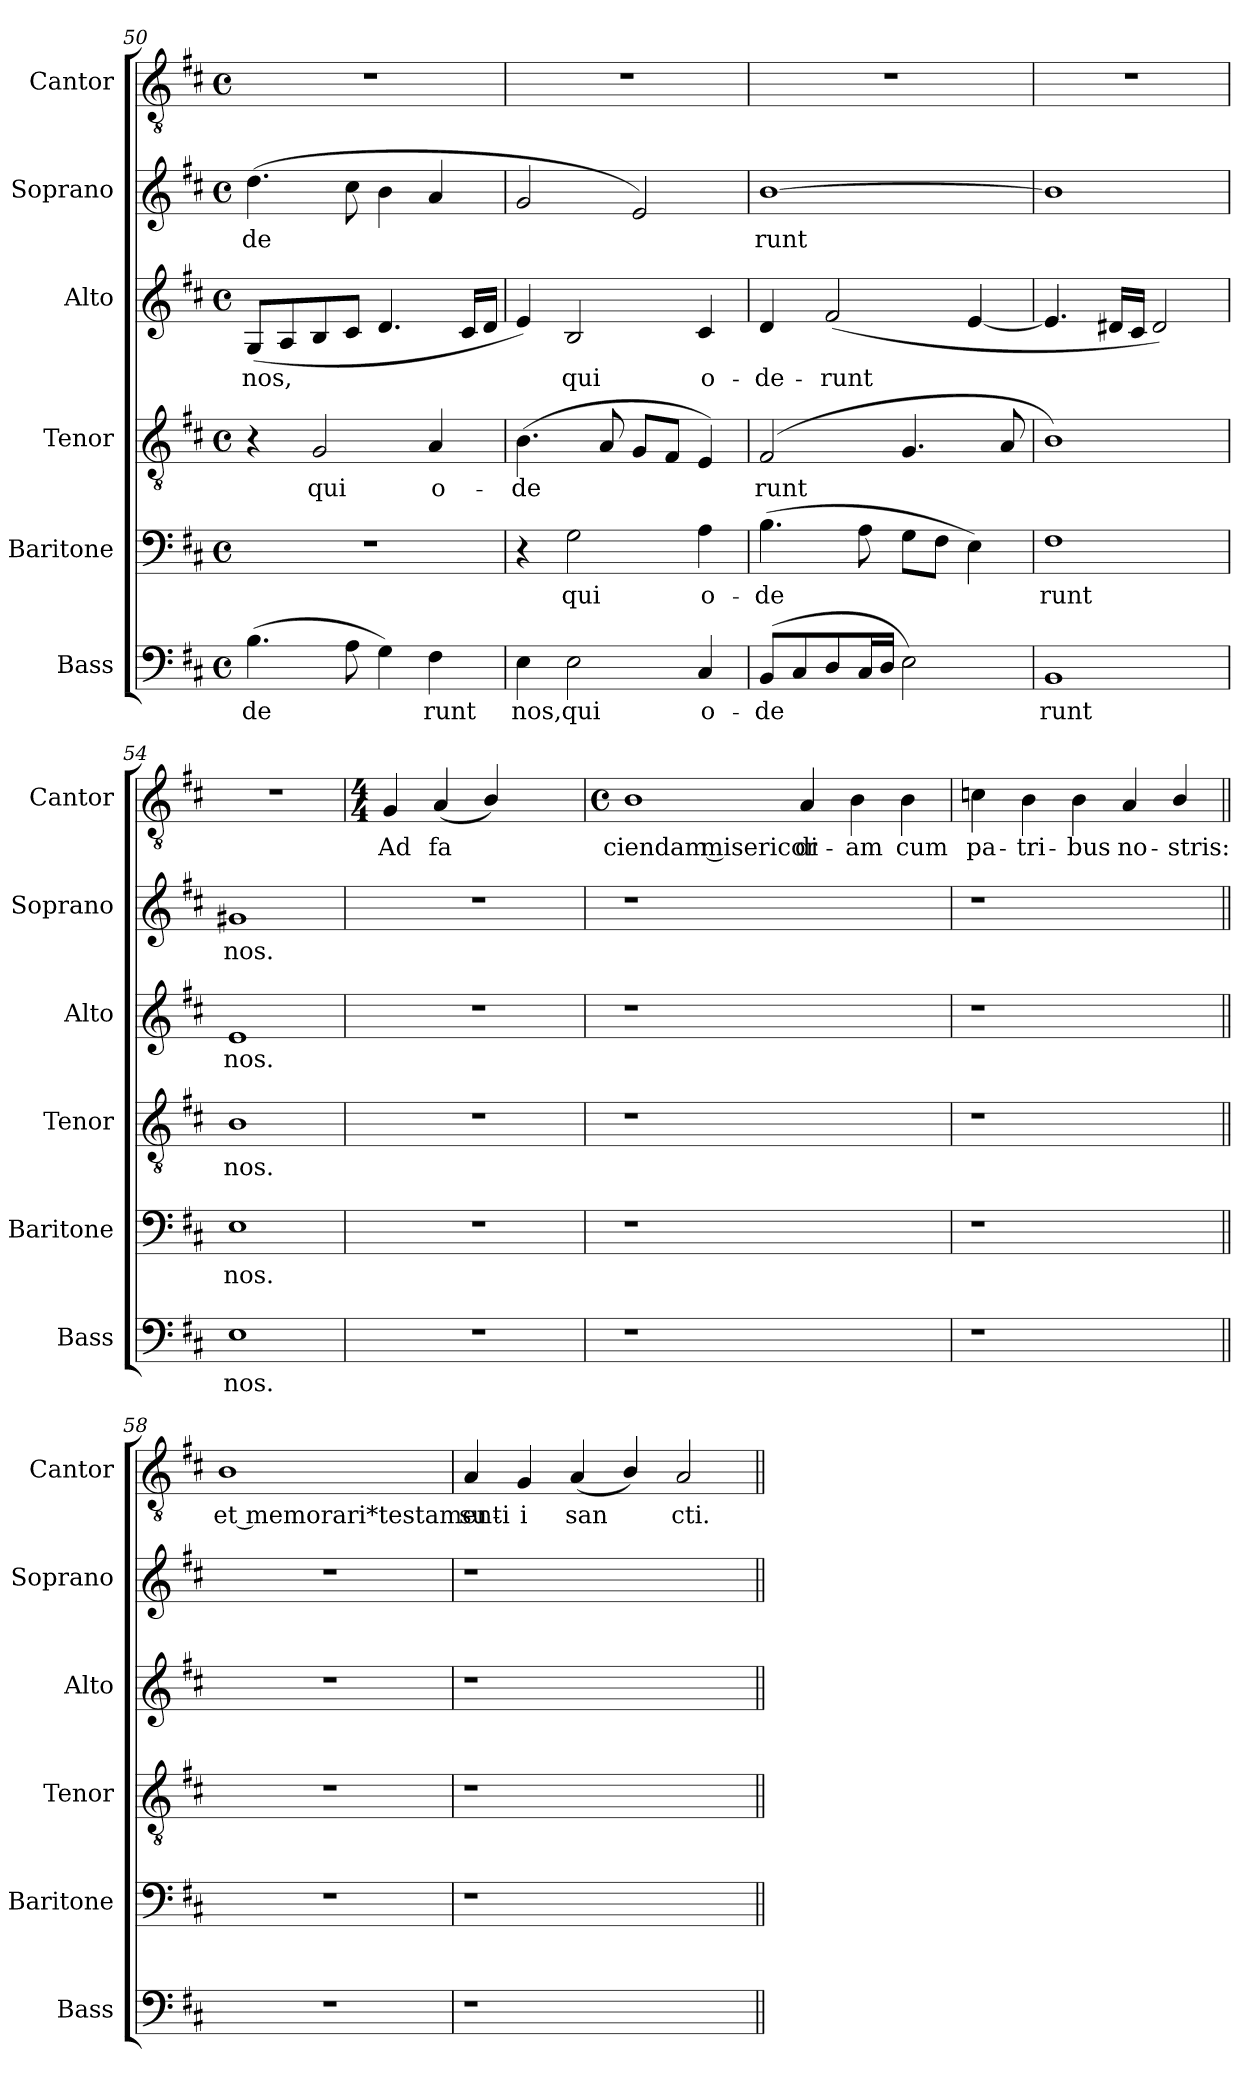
**kern	**text	**kern	**text	**kern	**text	**kern	**text	**kern	**text	**kern	**text
*part6	*part6	*part5	*part5	*part4	*part4	*part3	*part3	*part2	*part2	*part1	*part1
*staff6	*staff6	*staff5	*staff5	*staff4	*staff4	*staff3	*staff3	*staff2	*staff2	*staff1	*staff1
*I"Bass	*	*I"Baritone	*	*I"Tenor	*	*I"Alto	*	*I"Soprano	*	*I"Cantor	*
*I'Bass	*	*I'Baritone	*	*I'Tenor	*	*I'Alto	*	*I'Soprano	*	*I'Cantor	*
!!LO:LB:g=z
*clefF4	*	*clefF4	*	*clefGv2	*	*clefG2	*	*clefG2	*	*clefGv2	*
*k[f#c#]	*	*k[f#c#]	*	*k[f#c#]	*	*k[f#c#]	*	*k[f#c#]	*	*k[f#c#]	*
*D:	*	*D:	*	*D:	*	*D:	*	*D:	*	*D:	*
*M4/4	*	*M4/4	*	*M4/4	*	*M4/4	*	*M4/4	*	*M4/4	*
*met(c)	*	*met(c)	*	*met(c)	*	*met(c)	*	*met(c)	*	*met(c)	*
=50	=50	=50	=50	=50	=50	=50	=50	=50	=50	=50	=50
!	!LO:LY:b	!	!	!	!	!	!LO:LY:b	!	!LO:LY:b	!	!
(>4.B\	-de	1r	.	4r	.	(>8G/L	nos,	(>4.dd\	-de	1r	.
.	.	.	.	.	.	8A/	.	.	.	.	.
!	!	!	!	!	!LO:LY:b	!	!	!	!	!	!
.	.	.	.	2G/	qui	8B/	.	.	.	.	.
8A\	.	.	.	.	.	8c#/J	.	8cc#\	.	.	.
4G\)	.	.	.	.	.	4.d/	.	4b\	.	.	.
!	!LO:LY:b	!	!	!	!LO:LY:b	!	!	!	!	!	!
4F#\	runt	.	.	4A/	o-	.	.	4a/	.	.	.
.	.	.	.	.	.	16c#/LL	.	.	.	.	.
.	.	.	.	.	.	16d/JJ	.	.	.	.	.
=51	=51	=51	=51	=51	=51	=51	=51	=51	=51	=51	=51
!	!LO:LY:b	!	!	!	!LO:LY:b	!	!	!	!	!	!
4E\	nos,	4r	.	(<4.B\	-de	4e/)	.	2g/	.	1r	.
!	!LO:LY:b	!	!LO:LY:b	!	!	!	!LO:LY:b	!	!	!	!
2E\	qui	2G\	qui	.	.	2B/	qui	.	.	.	.
.	.	.	.	8A/	.	.	.	.	.	.	.
.	.	.	.	8G/L	.	.	.	2e/)	.	.	.
.	.	.	.	8F#/J	.	.	.	.	.	.	.
!	!LO:LY:b	!	!LO:LY:b	!	!	!	!LO:LY:b	!	!	!	!
4C#/	o-	4A\	o-	4E/)	.	4c#/	o-	.	.	.	.
=52	=52	=52	=52	=52	=52	=52	=52	=52	=52	=52	=52
!	!LO:LY:b	!	!LO:LY:b	!	!LO:LY:b	!	!LO:LY:b	!	!LO:LY:b	!	!
(<8BB/L	-de	(>4.B\	-de	(<2F#/	runt	4d/	-de-	[1b	runt	1r	.
8C#/	.	.	.	.	.	.	.	.	.	.	.
!	!	!	!	!	!	!	!LO:LY:b	!	!	!	!
8D/	.	.	.	.	.	(<2f#/	-runt	.	.	.	.
16C#/L	.	8A\	.	.	.	.	.	.	.	.	.
16D/JJ	.	.	.	.	.	.	.	.	.	.	.
2E\)	.	8G\L	.	4.G/	.	.	.	.	.	.	.
.	.	8F#\J	.	.	.	.	.	.	.	.	.
.	.	4E\)	.	.	.	[4e/	.	.	.	.	.
.	.	.	.	8A/	.	.	.	.	.	.	.
=53	=53	=53	=53	=53	=53	=53	=53	=53	=53	=53	=53
!	!LO:LY:b	!	!LO:LY:b	!	!	!	!	!	!	!	!
1BB	runt	1F#	runt	1B)	.	4.e/]	.	1b]	.	1r	.
.	.	.	.	.	.	16d#X/LL	.	.	.	.	.
.	.	.	.	.	.	16c#/JJ	.	.	.	.	.
.	.	.	.	.	.	2d#/)	.	.	.	.	.
=54	=54	=54	=54	=54	=54	=54	=54	=54	=54	=54	=54
!	!LO:LY:b	!	!LO:LY:b	!	!LO:LY:b	!	!LO:LY:b	!	!LO:LY:b	!	!
1E	nos.	1E	nos.	1B	nos.	1e	nos.	1g#X	nos.	1r	.
!!LO:LB:g=z
=55	=55	=55	=55	=55	=55	=55	=55	=55	=55	=55	=55
*	*	*	*	*	*	*	*	*	*	*M4/4	*
!	!	!	!	!	!	!	!	!	!	!	!LO:LY:b
1r	.	1r	.	1r	.	1r	.	1r	.	4G/	Ad
!	!	!	!	!	!	!	!	!	!	!	!LO:LY:b
.	.	.	.	.	.	.	.	.	.	(<4A/	fa
.	.	.	.	.	.	.	.	.	.	4B/)	.
.	.	.	.	.	.	.	.	.	.	4ryy	.
=56	=56	=56	=56	=56	=56	=56	=56	=56	=56	=56	=56
*	*	*	*	*	*	*	*	*	*	*M4/4	*
*	*	*	*	*	*	*	*	*	*	*met(c)	*
!	!	!	!	!	!	!	!	!	!	!	!LO:LY:b
1r	.	1r	.	1r	.	1r	.	1r	.	1B	ciendam misericor-
!	!	!	!	!	!	!	!	!	!	!	!LO:LY:b
2.ryy	.	2.ryy	.	2.ryy	.	2.ryy	.	2.ryy	.	4A/	-di-
!	!	!	!	!	!	!	!	!	!	!	!LO:LY:b
.	.	.	.	.	.	.	.	.	.	4B\	-am
!	!	!	!	!	!	!	!	!	!	!	!LO:LY:b
.	.	.	.	.	.	.	.	.	.	4B\	cum
=57	=57	=57	=57	=57	=57	=57	=57	=57	=57	=57	=57
!	!	!	!	!	!	!	!	!	!	!	!LO:LY:b
1r	.	1r	.	1r	.	1r	.	1r	.	4cn\	pa-
!	!	!	!	!	!	!	!	!	!	!	!LO:LY:b
.	.	.	.	.	.	.	.	.	.	4B\	-tri-
!	!	!	!	!	!	!	!	!	!	!	!LO:LY:b
.	.	.	.	.	.	.	.	.	.	4B\	-bus
!	!	!	!	!	!	!	!	!	!	!	!LO:LY:b
.	.	.	.	.	.	.	.	.	.	4A/	no-
!	!	!	!	!	!	!	!	!	!	!	!LO:LY:b
4ryy	.	4ryy	.	4ryy	.	4ryy	.	4ryy	.	4B/	-stris:
=58||	=58||	=58||	=58||	=58||	=58||	=58||	=58||	=58||	=58||	=58||	=58||
!	!	!	!	!	!	!	!	!	!	!	!LO:LY:b
1r	.	1r	.	1r	.	1r	.	1r	.	1B	et memorari*testamenti
=59	=59	=59	=59	=59	=59	=59	=59	=59	=59	=59	=59
!	!	!	!	!	!	!	!	!	!	!	!LO:LY:b
1r	.	1r	.	1r	.	1r	.	1r	.	4A/	su-
!	!	!	!	!	!	!	!	!	!	!	!LO:LY:b
.	.	.	.	.	.	.	.	.	.	4G/	-i
!	!	!	!	!	!	!	!	!	!	!	!LO:LY:b
.	.	.	.	.	.	.	.	.	.	(<4A/	san
.	.	.	.	.	.	.	.	.	.	4B/)	.
!	!	!	!	!	!	!	!	!	!	!	!LO:LY:b
2ryy	.	2ryy	.	2ryy	.	2ryy	.	2ryy	.	2A/	cti.
=||	=||	=||	=||	=||	=||	=||	=||	=||	=||	=||	=||
*-	*-	*-	*-	*-	*-	*-	*-	*-	*-	*-	*-
